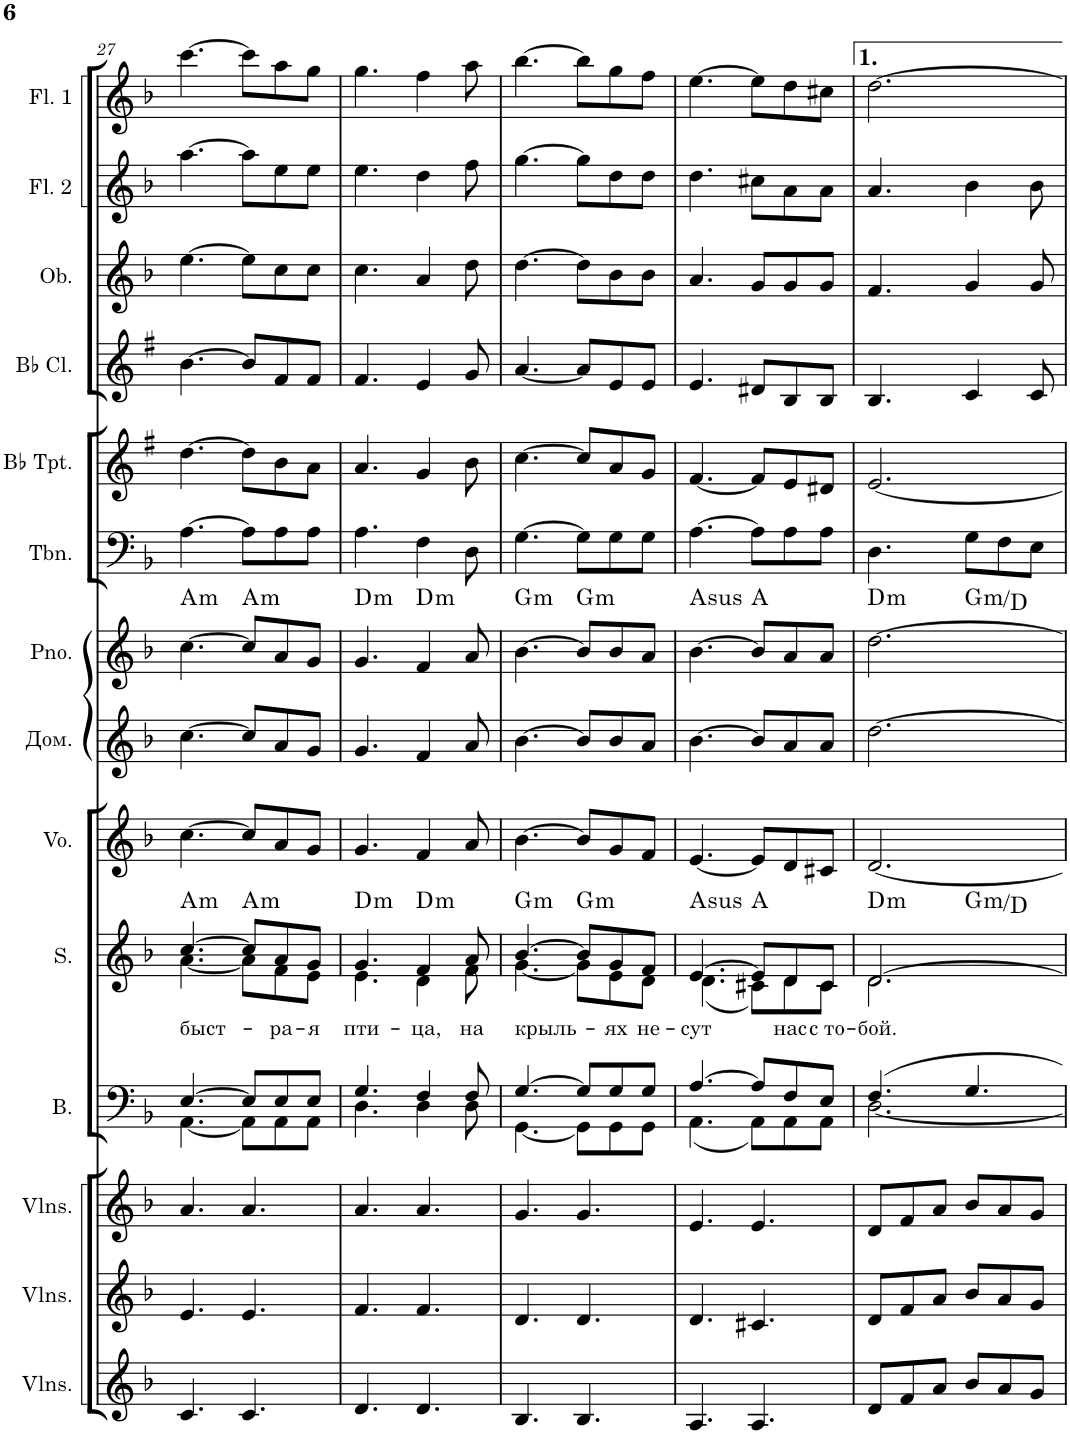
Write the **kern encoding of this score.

**kern	**kern	**kern	**kern	**kern	**text	**harte	**kern	**kern	**kern	**harte	**kern	**kern	**kern	**kern	**kern	**kern
*part14	*part13	*part12	*part11	*part10	*part10	*part10	*part9	*part8	*part7	*part7	*part6	*part5	*part4	*part3	*part2	*part1
*staff14	*staff13	*staff12	*staff11	*staff10	*staff10	*	*staff9	*staff8	*staff7	*	*staff6	*staff5	*staff4	*staff3	*staff2	*staff1
*I"Violins	*I"Violins	*I"Violins	*I"Bass	*I"Soprano	*	*	*I"Voice	*I"Домра	*I"Piano	*	*I"Trombone	*I"Bb Trumpet	*I"Bb Clarinet	*I"Oboe	*I"Flute 2	*I"Flute 1
*I'Vlns.	*I'Vlns.	*I'Vlns.	*I'B.	*I'S.	*	*	*I'Vo.	*	*I'Pno.	*	*I'Tbn.	*I'Bb Tpt.	*I'Bb Cl.	*I'Ob.	*I'Fl. 2	*I'Fl. 1
!!LO:PB:g=z
*clefG2	*clefG2	*clefG2	*clefF4	*clefG2	*	*	*clefG2	*clefG2	*clefG2	*	*clefF4	*clefG2	*clefG2	*clefG2	*clefG2	*clefG2
*	*	*	*	*	*	*	*	*	*	*	*	*Trd1c2	*Trd1c2	*	*	*
*k[b-]	*k[b-]	*k[b-]	*k[b-]	*k[b-]	*	*	*k[b-]	*k[b-]	*k[b-]	*	*k[b-]	*k[f#]	*k[f#]	*k[b-]	*k[b-]	*k[b-]
*M6/8	*M6/8	*M6/8	*M6/8	*M6/8	*	*	*M6/8	*M6/8	*M6/8	*	*M6/8	*M6/8	*M6/8	*M6/8	*M6/8	*M6/8
=27	=27	=27	=27	=27	=27	=27	=27	=27	=27	=27	=27	=27	=27	=27	=27	=27
*	*	*	*^	*	*	*	*	*	*	*	*	*	*	*	*	*
!	!	!	!	!	!	!LO:LY:b	!LO:H:kt=m	!	!	!	!LO:H:kt=m	!	!	!	!	!	!
*	*	*	*	*	*^	*	*	*	*	*	*	*	*	*	*	*	*
4.c/	4.e/	4.a/	[4.E/	[4.AA\	[4.cc/	[4.a\	быст-	A:min	[4.cc\	[4.cc\	[4.cc\	A:min	[4.A\	[4.dd\	[4.b\	[4.ee\	[4.aa\	[4.ccc\
!	!	!	!	!	!	!	!	!LO:H:kt=m	!	!	!	!LO:H:kt=m	!	!	!	!	!	!
4.c/	4.e/	4.a/	8E/L]	8AA\L]	8cc/L]	8a\L]	.	A:min	8cc/L]	8cc/L]	8cc/L]	A:min	8A\L]	8dd\L]	8b/L]	8ee\L]	8aa\L]	8ccc\L]
!	!	!	!	!	!	!	!LO:LY:b	!	!	!	!	!	!	!	!	!	!	!
.	.	.	8E/	8AA\	8a/	8f\	-ра-	.	8a/	8a/	8a/	.	8A\	8b\	8f#/	8cc\	8ee\	8aa\
!	!	!	!	!	!	!	!LO:LY:b	!	!	!	!	!	!	!	!	!	!	!
.	.	.	8E/J	8AA\J	8g/J	8e\J	-я	.	8g/J	8g/J	8g/J	.	8A\J	8a\J	8f#/J	8cc\J	8ee\J	8gg\J
=28	=28	=28	=28	=28	=28	=28	=28	=28	=28	=28	=28	=28	=28	=28	=28	=28	=28	=28
!	!	!	!	!	!	!	!LO:LY:b	!LO:H:kt=m	!	!	!	!LO:H:kt=m	!	!	!	!	!	!
4.d/	4.f/	4.a/	4.G/	4.D\	4.g/	4.e\	пти-	D:min	4.g/	4.g/	4.g/	D:min	4.A\	4.a/	4.f#/	4.cc\	4.ee\	4.gg\
!	!	!	!	!	!	!	!LO:LY:b	!LO:H:kt=m	!	!	!	!LO:H:kt=m	!	!	!	!	!	!
4.d/	4.f/	4.a/	4F/	4D\	4f/	4d\	-ца,	D:min	4f/	4f/	4f/	D:min	4F\	4g/	4e/	4a/	4dd\	4ff\
!	!	!	!	!	!	!	!LO:LY:b	!	!	!	!	!	!	!	!	!	!	!
.	.	.	8F/	8D\	8a/	8f\	на	.	8a/	8a/	8a/	.	8D\	8b\	8g/	8dd\	8ff\	8aa\
=29	=29	=29	=29	=29	=29	=29	=29	=29	=29	=29	=29	=29	=29	=29	=29	=29	=29	=29
!	!	!	!	!	!	!	!LO:LY:b	!LO:H:kt=m	!	!	!	!LO:H:kt=m	!	!	!	!	!	!
4.B-/	4.d/	4.g/	[4.G/	[4.GG\	[4.b-/	[4.g\	крыль-	G:min	[4.b-\	[4.b-\	[4.b-\	G:min	[4.G\	[4.cc\	[4.a/	[4.dd\	[4.gg\	[4.bb-\
!	!	!	!	!	!	!	!	!LO:H:kt=m	!	!	!	!LO:H:kt=m	!	!	!	!	!	!
4.B-/	4.d/	4.g/	8G/L]	8GG\L]	8b-/L]	8g\L]	.	G:min	8b-/L]	8b-/L]	8b-/L]	G:min	8G\L]	8cc/L]	8a/L]	8dd\L]	8gg\L]	8bb-\L]
!	!	!	!	!	!	!	!LO:LY:b	!	!	!	!	!	!	!	!	!	!	!
.	.	.	8G/	8GG\	8g/	8e\	-ях	.	8g/	8b-/	8b-/	.	8G\	8a/	8e/	8b-\	8dd\	8gg\
!	!	!	!	!	!	!	!LO:LY:b	!	!	!	!	!	!	!	!	!	!	!
.	.	.	8G/J	8GG\J	8f/J	8d\J	не-	.	8f/J	8a/J	8a/J	.	8G\J	8g/J	8e/J	8b-\J	8dd\J	8ff\J
=30	=30	=30	=30	=30	=30	=30	=30	=30	=30	=30	=30	=30	=30	=30	=30	=30	=30	=30
!	!	!	!	!	!	!	!LO:LY:b	!LO:H:kt=sus	!	!	!	!LO:H:kt=sus	!	!	!	!	!	!
4.A/	4.d/	4.e/	[4.A/	(4.AA\	[4.e/	(4.d\	-сут	A:sus4	[4.e/	[4.b-\	[4.b-\	A:sus4	[4.A\	[4.f#/	4.e/	4.a/	4.dd\	[4.ee\
4.A/	4.c#X/	4.e/	8A/L]	8AA\L)	8e/L]	8c#X\L)	.	A:maj	8e/L]	8b-/L]	8b-/L]	A:maj	8A\L]	8f#/L]	8d#X/L	8g/L	8cc#X\L	8ee\L]
!	!	!	!	!	!	!	!LO:LY:b	!	!	!	!	!	!	!	!	!	!	!
.	.	.	8F/	8AA\	8d/	8d\	нас	.	8d/	8a/	8a/	.	8A\	8e/	8B/	8g/	8a\	8dd\
!	!	!	!	!	!	!	!LO:LY:b	!	!	!	!	!	!	!	!	!	!	!
.	.	.	8E/J	8AA\J	8c#/J	8c#\J	с то-	.	8c#X/J	8a/J	8a/J	.	8A\J	8d#X/J	8B/J	8g/J	8a\J	8cc#X\J
=31	=31	=31	=31	=31	=31	=31	=31	=31	=31	=31	=31	=31	=31	=31	=31	=31	=31	=31
!	!	!	!	!	!	!	!LO:LY:b	!LO:H:kt=m	!	!	!	!LO:H:kt=m	!	!	!	!	!	!
*	*	*	*	*	*	*^	*	*	*	*	*^	*	*	*	*	*	*	*
8d/L	8d/L	8d/L	4.F/	[2.D\	[2.d/	2.d\	4.ryy	-бой.	D:min	[2.d/	[2.dd\	[2.dd\	4.ryy	D:min	4.D\	[2.e/	4.B/	4.f/	4.a/	[2.dd\
8f/	8f/	8f/	.	.	.	.	.	.	.	.	.	.	.	.	.	.	.	.	.	.
8a/J	8a/J	8a/J	.	.	.	.	.	.	.	.	.	.	.	.	.	.	.	.	.	.
!	!	!	!	!	!	!	!	!	!LO:H:kt=m	!	!	!	!	!LO:H:kt=m	!	!	!	!	!	!
8b-/L	8b-/L	8b-/L	4.G/	.	.	.	4.ryy	.	G:min/5	.	.	.	4.ryy	G:min/5	8G\L	.	4c/	4g/	4b-\	.
8a/	8a/	8a/	.	.	.	.	.	.	.	.	.	.	.	.	8F\	.	.	.	.	.
8g/J	8g/J	8g/J	.	.	.	.	.	.	.	.	.	.	.	.	8E\J	.	8c/	8g/	8b-\	.
*	*	*	*v	*v	*	*	*	*	*	*	*	*v	*v	*	*	*	*	*	*	*
*	*	*	*	*v	*v	*v	*	*	*	*	*	*	*	*	*	*	*	*
=	=	=	=	=	=	=	=	=	=	=	=	=	=	=	=	=
*-	*-	*-	*-	*-	*-	*-	*-	*-	*-	*-	*-	*-	*-	*-	*-	*-
